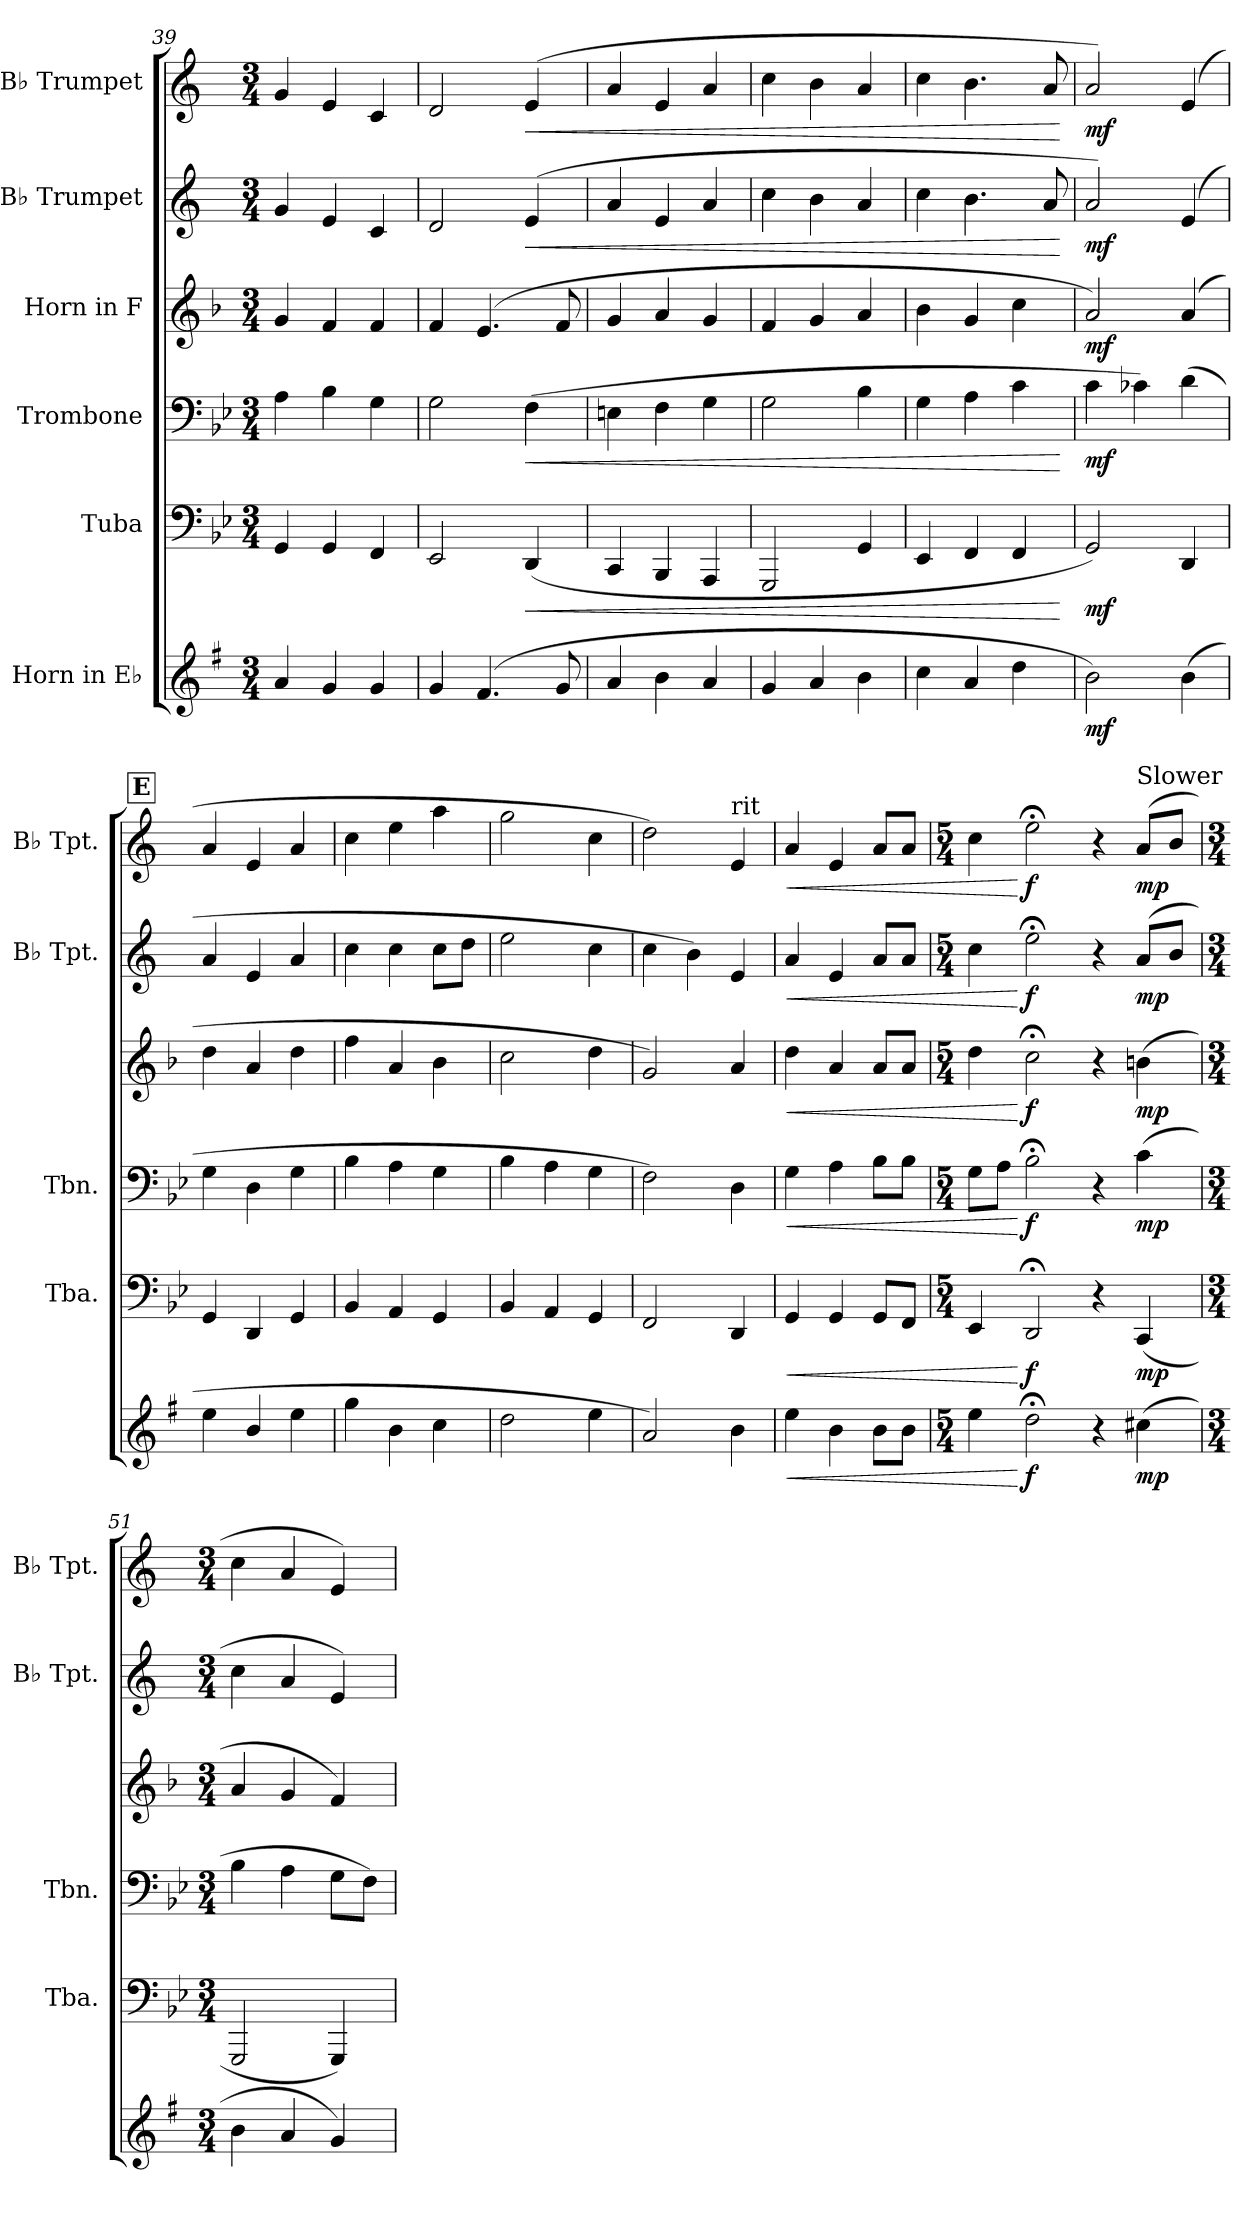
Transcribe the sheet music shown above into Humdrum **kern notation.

**kern	**dynam	**kern	**dynam	**kern	**dynam	**kern	**dynam	**kern	**dynam	**kern	**dynam
*part6	*part6	*part5	*part5	*part4	*part4	*part3	*part3	*part2	*part2	*part1	*part1
*staff6	*staff6	*staff5	*staff5	*staff4	*staff4	*staff3	*staff3	*staff2	*staff2	*staff1	*staff1
*I"Horn in E♭	*	*I"Tuba	*	*I"Trombone	*	*I"Horn in F	*	*I"B♭ Trumpet	*	*I"B♭ Trumpet	*
*	*	*I'Tba.	*	*I'Tbn.	*	*	*	*I'B♭ Tpt.	*	*I'B♭ Tpt.	*
*clefG2	*	*clefF4	*	*clefF4	*	*clefG2	*	*clefG2	*	*clefG2	*
*ITrd5c9	*	*	*	*	*	*ITrd4c7	*	*ITrd1c2	*	*ITrd1c2	*
*k[b-e-]	*	*k[b-e-]	*	*k[b-e-]	*	*k[b-e-]	*	*k[b-e-]	*	*k[b-e-]	*
*M3/4	*	*M3/4	*	*M3/4	*	*M3/4	*	*M3/4	*	*M3/4	*
=39	=39	=39	=39	=39	=39	=39	=39	=39	=39	=39	=39
4c/	.	4GG/	.	4A\	.	4c/	.	4f/	.	4f/	.
4B-/	.	4GG/	.	4B-\	.	4B-/	.	4d/	.	4d/	.
4B-/	.	4FF/	.	4G\	.	4B-/	.	4B-/	.	4B-/	.
=40	=40	=40	=40	=40	=40	=40	=40	=40	=40	=40	=40
4B-/	.	2EE-/	.	2G\	.	4B-/	.	2c/	.	2c/	.
(<4.A/	.	.	.	.	.	(<4.A/	.	.	.	.	.
!	!	!	!LO:HP:b	!	!LO:HP:b	!	!	!	!LO:HP:b	!	!LO:HP:b
.	.	(<4DD/	<	(>4F\	<	.	.	(>4d/	<	(>4d/	<
8B-/	.	.	.	.	.	8B-/	.	.	.	.	.
=41	=41	=41	=41	=41	=41	=41	=41	=41	=41	=41	=41
4c/	.	4CC/	.	4En\	.	4c/	.	4g/	.	4g/	.
4d\	.	4BBB-/	.	4F\	.	4d/	.	4d/	.	4d/	.
4c/	.	4AAA/	.	4G\	.	4c/	.	4g/	.	4g/	.
=42	=42	=42	=42	=42	=42	=42	=42	=42	=42	=42	=42
4B-/	.	2GGG/	.	2G\	.	4B-/	.	4b-\	.	4b-\	.
4c/	.	.	.	.	.	4c/	.	4a\	.	4a\	.
4d\	.	4GG/	.	4B-\	.	4d/	.	4g/	.	4g/	.
=43	=43	=43	=43	=43	=43	=43	=43	=43	=43	=43	=43
4e-\	.	4EE-/	.	4G\	.	4e-\	.	4b-\	.	4b-\	.
4c/	.	4FF/	.	4A\	.	4c/	.	4.a\	.	4.a\	.
4f\	.	4FF/	.	4c\	.	4f\	.	.	.	.	.
.	.	.	.	.	.	.	.	8g/	.	8g/	.
.	.	.	[	.	[	.	.	.	[	.	[
=44	=44	=44	=44	=44	=44	=44	=44	=44	=44	=44	=44
!	!LO:DY:b	!	!LO:DY:b	!	!LO:DY:b	!	!LO:DY:b	!	!LO:DY:b	!	!LO:DY:b
2d\)	mf	2GG/)	mf	4c\	mf	2d/)	mf	2g/)	mf	2g/)	mf
.	.	.	.	4c-X\)	.	.	.	.	.	.	.
(>4d\	.	4DD/	.	(>4d\	.	(>4d/	.	(>4d/	.	(>4d/	.
!!LO:REH:place=s1:a:B:fs=14:t=E
=45	=45	=45	=45	=45	=45	=45	=45	=45	=45	=45	=45
4g\	.	4GG/	.	4G\	.	4g\	.	4g/	.	4g/	.
4d/	.	4DD/	.	4D\	.	4d/	.	4d/	.	4d/	.
4g\	.	4GG/	.	4G\	.	4g\	.	4g/	.	4g/	.
=46	=46	=46	=46	=46	=46	=46	=46	=46	=46	=46	=46
4b-\	.	4BB-/	.	4B-\	.	4b-\	.	4b-\	.	4b-\	.
4d\	.	4AA/	.	4A\	.	4d/	.	4b-\	.	4dd\	.
4e-\	.	4GG/	.	4G\	.	4e-\	.	8b-\L	.	4gg\	.
.	.	.	.	.	.	.	.	8cc\J	.	.	.
=47	=47	=47	=47	=47	=47	=47	=47	=47	=47	=47	=47
2f\	.	4BB-/	.	4B-\	.	2f\	.	2dd\	.	2ff\	.
.	.	4AA/	.	4A\	.	.	.	.	.	.	.
4g\	.	4GG/	.	4G\	.	4g\	.	4b-\	.	4b-\	.
=48	=48	=48	=48	=48	=48	=48	=48	=48	=48	=48	=48
2c/)	.	2FF/	.	2F\)	.	2c/)	.	4b-\	.	2cc\)	.
.	.	.	.	.	.	.	.	4a\)	.	.	.
*	*	*	*	*	*	*	*	*	*	*MM95	*
!	!	!	!	!	!	!	!	!	!	!LO:TX:t=rit	!
4d\	.	4DD/	.	4D\	.	4d/	.	4d/	.	4d/	.
!!LO:PB:g=z
=49	=49	=49	=49	=49	=49	=49	=49	=49	=49	=49	=49
!	!LO:HP:b	!	!LO:HP:b	!	!LO:HP:b	!	!LO:HP:b	!	!LO:HP:b	!	!LO:HP:b
4g\	<	4GG/	<	4G\	<	4g\	<	4g/	<	4g/	<
4d\	.	4GG/	.	4A\	.	4d/	.	4d/	.	4d/	.
*	*	*	*	*	*	*	*	*	*	*MM90	*
8d\L	.	8GG/L	.	8B-\L	.	8d/L	.	8g/L	.	8g/L	.
8d\J	.	8FF/J	.	8B-\J	.	8d/J	.	8g/J	.	8g/J	.
=50	=50	=50	=50	=50	=50	=50	=50	=50	=50	=50	=50
*M5/4	*	*M5/4	*	*M5/4	*	*M5/4	*	*M5/4	*	*M5/4	*
*	*	*	*	*	*	*	*	*	*	*MM80	*
4g\	.	4EE-/	.	8G\L	.	4g\	.	4b-\	.	4b-\	.
.	.	.	.	8A\J	.	.	.	.	.	.	.
*	*	*	*	*	*	*	*	*	*	*MM40	*
!	!LO:DY:n=1:b	!	!LO:DY:n=1:b	!	!LO:DY:n=1:b	!	!LO:DY:n=1:b	!	!LO:DY:n=1:b	!	!LO:DY:n=1:b
2f;<\	[ f	2DD;</	[ f	2B-;<\	[ f	2f;<\	[ f	2dd;<\	[ f	2dd;<\	[ f
*	*	*	*	*	*	*	*	*	*	*MM80	*
4r	.	4r	.	4r	.	4r	.	4r	.	4r	.
!	!	!	!	!	!	!	!	!	!	!LO:TX:a:t=Slower	!
!	!LO:DY:n=2:b	!	!LO:DY:n=2:b	!	!LO:DY:n=2:b	!	!LO:DY:n=2:b	!	!LO:DY:n=2:b	!	!LO:DY:n=2:b
(>4en\	mp	(<4CC/	mp	(>4c\	mp	(>4en\	mp	(<8g/L	mp	(<8g/L	mp
.	.	.	.	.	.	.	.	8a/J	.	8a/J	.
=51	=51	=51	=51	=51	=51	=51	=51	=51	=51	=51	=51
*M3/4	*	*M3/4	*	*M3/4	*	*M3/4	*	*M3/4	*	*M3/4	*
4d\	.	2GGG/	.	4B-\	.	4d/	.	4b-\	.	4b-\	.
4c/	.	.	.	4A\	.	4c/	.	4g/	.	4g/	.
4B-/)	.	4GGG/)	.	8G\L	.	4B-/)	.	4d/)	.	4d/)	.
.	.	.	.	8F\J)	.	.	.	.	.	.	.
=	=	=	=	=	=	=	=	=	=	=	=
*-	*-	*-	*-	*-	*-	*-	*-	*-	*-	*-	*-
